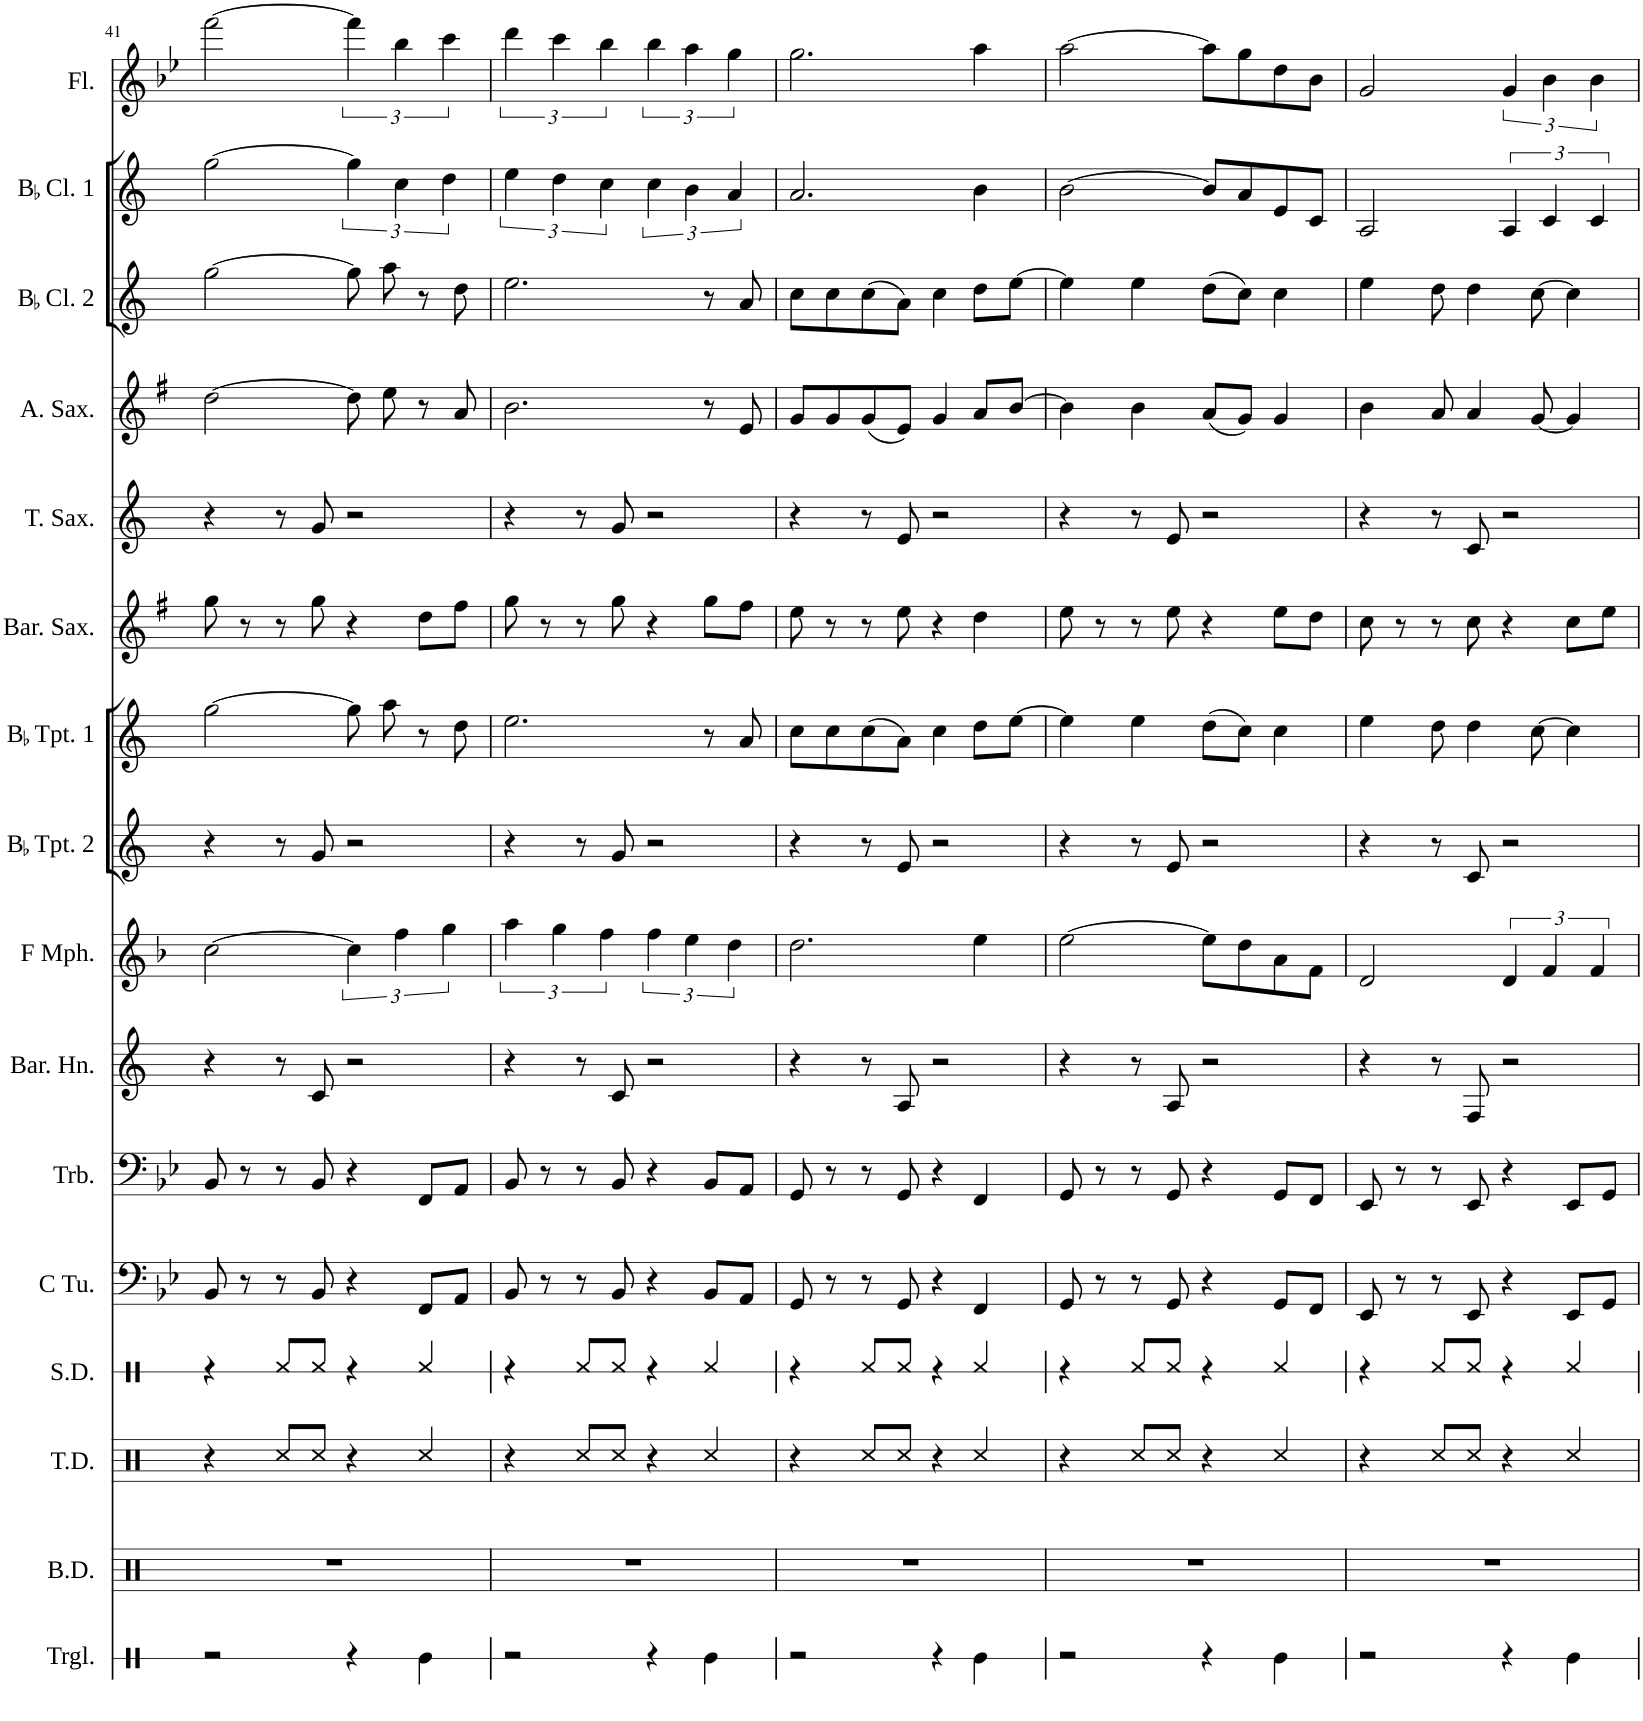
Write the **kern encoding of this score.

**kern	**kern	**kern	**kern	**kern	**kern	**kern	**kern	**kern	**kern	**kern	**kern	**kern	**kern	**kern	**kern
*part16	*part15	*part14	*part13	*part12	*part11	*part10	*part9	*part8	*part7	*part6	*part5	*part4	*part3	*part2	*part1
*staff16	*staff15	*staff14	*staff13	*staff12	*staff11	*staff10	*staff9	*staff8	*staff7	*staff6	*staff5	*staff4	*staff3	*staff2	*staff1
*I"Triangle	*I"Bass Drum	*I"Tenor Drum	*I"Snare Drum	*I"C Tuba	*I"Trombone	*I"Baritone Horn	*I"F Mellophone	*I"BaccidentalFlat Trumpet 2	*I"BaccidentalFlat Trumpet 1	*I"Baritone Saxophone	*I"Tenor Saxophone	*I"Alto Saxophone	*I"BaccidentalFlat Clarinet 2	*I"BaccidentalFlat Clarinet 1	*I"Flute
*I'Trgl.	*I'B.D.	*I'T.D.	*I'S.D.	*I'C Tu.	*I'Trb.	*I'Bar. Hn.	*I'F Mph.	*I'BaccidentalFlat Tpt. 2	*I'BaccidentalFlat Tpt. 1	*I'Bar. Sax.	*I'T. Sax.	*I'A. Sax.	*I'BaccidentalFlat Cl. 2	*I'BaccidentalFlat Cl. 1	*I'Fl.
!!LO:PB:g=z
*clefX	*clefX	*clefX	*clefX	*clefF4	*clefF4	*clefG2	*clefG2	*clefG2	*clefG2	*clefG2	*clefG2	*clefG2	*clefG2	*clefG2	*clefG2
*	*	*	*	*	*	*Trd1c2	*Trd4c7	*Trd1c2	*Trd1c2	*Trd12c21	*Trd8c14	*Trd5c9	*Trd1c2	*Trd1c2	*
*k[]	*k[]	*k[]	*k[]	*k[b-e-]	*k[b-e-]	*k[]	*k[b-]	*k[]	*k[]	*k[f#]	*k[]	*k[f#]	*k[]	*k[]	*k[b-e-]
*M4/4	*M4/4	*M4/4	*M4/4	*M4/4	*M4/4	*M4/4	*M4/4	*M4/4	*M4/4	*M4/4	*M4/4	*M4/4	*M4/4	*M4/4	*M4/4
=41	=41	=41	=41	=41	=41	=41	=41	=41	=41	=41	=41	=41	=41	=41	=41
2r	1r	4r	4r	8BB-/	8BB-/	4r	[2cc\	4r	[2gg\	8gg\	4r	[2dd\	[2gg\	[2gg\	[2fff\
.	.	.	.	8r	8r	.	.	.	.	8r	.	.	.	.	.
.	.	8Rcc/L	8Rf/L	8r	8r	8r	.	8r	.	8r	8r	.	.	.	.
.	.	8Rcc/J	8Rf/J	8BB-/	8BB-/	8c/	.	8g/	.	8gg\	8g/	.	.	.	.
4r	.	4r	4r	4r	4r	2r	6cc\]	2r	8gg\]	4r	2r	8dd\]	8gg\]	6gg\]	6fff\]
.	.	.	.	.	.	.	.	.	8aa\	.	.	8ee\	8aa\	.	.
.	.	.	.	.	.	.	6ff\	.	.	.	.	.	.	6cc\	6bb-\
4Re\	.	4Rcc/	4Rf/	8FF/L	8FF/L	.	.	.	8r	8dd\L	.	8r	8r	.	.
.	.	.	.	.	.	.	6gg\	.	.	.	.	.	.	6dd\	6ccc\
.	.	.	.	8AA/J	8AA/J	.	.	.	8dd\	8ff#\J	.	8a/	8dd\	.	.
=42	=42	=42	=42	=42	=42	=42	=42	=42	=42	=42	=42	=42	=42	=42	=42
2r	1r	4r	4r	8BB-/	8BB-/	4r	6aa\	4r	2.ee\	8gg\	4r	2.b\	2.ee\	6ee\	6ddd\
.	.	.	.	8r	8r	.	.	.	.	8r	.	.	.	.	.
.	.	.	.	.	.	.	6gg\	.	.	.	.	.	.	6dd\	6ccc\
.	.	8Rcc/L	8Rf/L	8r	8r	8r	.	8r	.	8r	8r	.	.	.	.
.	.	.	.	.	.	.	6ff\	.	.	.	.	.	.	6cc\	6bb-\
.	.	8Rcc/J	8Rf/J	8BB-/	8BB-/	8c/	.	8g/	.	8gg\	8g/	.	.	.	.
4r	.	4r	4r	4r	4r	2r	6ff\	2r	.	4r	2r	.	.	6cc\	6bb-\
.	.	.	.	.	.	.	6ee\	.	.	.	.	.	.	6b\	6aa\
4Re\	.	4Rcc/	4Rf/	8BB-/L	8BB-/L	.	.	.	8r	8gg\L	.	8r	8r	.	.
.	.	.	.	.	.	.	6dd\	.	.	.	.	.	.	6a/	6gg\
.	.	.	.	8AA/J	8AA/J	.	.	.	8a/	8ff#\J	.	8e/	8a/	.	.
=43	=43	=43	=43	=43	=43	=43	=43	=43	=43	=43	=43	=43	=43	=43	=43
2r	1r	4r	4r	8GG/	8GG/	4r	2.dd\	4r	8cc\L	8ee\	4r	8g/L	8cc\L	2.a/	2.gg\
.	.	.	.	8r	8r	.	.	.	8cc\	8r	.	8g/	8cc\	.	.
.	.	8Rcc/L	8Rf/L	8r	8r	8r	.	8r	(8cc\	8r	8r	(8g/	(8cc\	.	.
.	.	8Rcc/J	8Rf/J	8GG/	8GG/	8A/	.	8e/	8a\J)	8ee\	8e/	8e/J)	8a\J)	.	.
4r	.	4r	4r	4r	4r	2r	.	2r	4cc\	4r	2r	4g/	4cc\	.	.
4Re\	.	4Rcc/	4Rf/	4FF/	4FF/	.	4ee\	.	8dd\L	4dd\	.	8a/L	8dd\L	4b\	4aa\
.	.	.	.	.	.	.	.	.	[8ee\J	.	.	[8b/J	[8ee\J	.	.
=44	=44	=44	=44	=44	=44	=44	=44	=44	=44	=44	=44	=44	=44	=44	=44
2r	1r	4r	4r	8GG/	8GG/	4r	[2ee\	4r	4ee\]	8ee\	4r	4b\]	4ee\]	[2b\	[2aa\
.	.	.	.	8r	8r	.	.	.	.	8r	.	.	.	.	.
.	.	8Rcc/L	8Rf/L	8r	8r	8r	.	8r	4ee\	8r	8r	4b\	4ee\	.	.
.	.	8Rcc/J	8Rf/J	8GG/	8GG/	8A/	.	8e/	.	8ee\	8e/	.	.	.	.
4r	.	4r	4r	4r	4r	2r	8ee\L]	2r	(8dd\L	4r	2r	(8a/L	(8dd\L	8b/L]	8aa\L]
.	.	.	.	.	.	.	8dd\	.	8cc\J)	.	.	8g/J)	8cc\J)	8a/	8gg\
4Re\	.	4Rcc/	4Rf/	8GG/L	8GG/L	.	8a\	.	4cc\	8ee\L	.	4g/	4cc\	8e/	8dd\
.	.	.	.	8FF/J	8FF/J	.	8f\J	.	.	8dd\J	.	.	.	8c/J	8b-\J
=45	=45	=45	=45	=45	=45	=45	=45	=45	=45	=45	=45	=45	=45	=45	=45
2r	1r	4r	4r	8EE-/	8EE-/	4r	2d/	4r	4ee\	8cc\	4r	4b\	4ee\	2A/	2g/
.	.	.	.	8r	8r	.	.	.	.	8r	.	.	.	.	.
.	.	8Rcc/L	8Rf/L	8r	8r	8r	.	8r	8dd\	8r	8r	8a/	8dd\	.	.
.	.	8Rcc/J	8Rf/J	8EE-/	8EE-/	8F/	.	8c/	4dd\	8cc\	8c/	4a/	4dd\	.	.
4r	.	4r	4r	4r	4r	2r	6d/	2r	.	4r	2r	.	.	6A/	6g/
.	.	.	.	.	.	.	.	.	[8cc\	.	.	[8g/	[8cc\	.	.
.	.	.	.	.	.	.	6f/	.	.	.	.	.	.	6c/	6b-\
4Re\	.	4Rcc/	4Rf/	8EE-/L	8EE-/L	.	.	.	4cc\]	8cc\L	.	4g/]	4cc\]	.	.
.	.	.	.	.	.	.	6f/	.	.	.	.	.	.	6c/	6b-\
.	.	.	.	8GG/J	8GG/J	.	.	.	.	8ee\J	.	.	.	.	.
=	=	=	=	=	=	=	=	=	=	=	=	=	=	=	=
*-	*-	*-	*-	*-	*-	*-	*-	*-	*-	*-	*-	*-	*-	*-	*-
